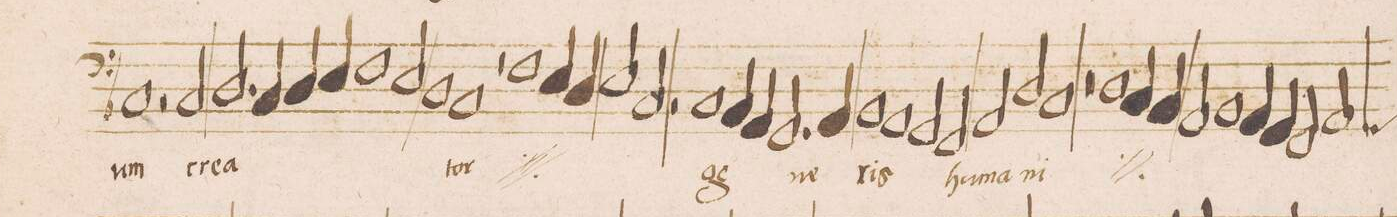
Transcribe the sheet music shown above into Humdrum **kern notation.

**kern	**text
*I"BASVS	*
*clefF4	*
*k[b-]	*
*met(c|)	*
*M2/1	*
1C/	-um
2r	.
2C/	cre-
=19-	=19-
2.D/	-a-
4C/	.
4D/	.
4E/	.
1F\	.
=20-	=20-
2E/	.
1D\	.
=21-	=21-
1C/	-tor
2r	.
*	*ij
1F\	cre-
=22-	=22-
4E/	.
4D/	.
2E/	-a-
2C/	-tor
*	*Xij
=23-	=23-
2r	.
1C/	ge-
4BB-/	.
4AA/	.
=24-	=24-
2.GG/	-ne-
4AA/	.
1BB-/	-ris
=25-	=25-
1AA/	.
2GG/	.
2FF/	hu-
=26-	=26-
2AA/	-ma-
2D/	-ni
1C/	.
=27-	=27-
*	*ij
2r	.
1D\	ge-
4C/	.
4BB-/	.
=28-	=28-
2AA/	-ne-
1BB-/	-ris
4AA/	.
4GG/	.
=29-	=29-
2FF/	hu-
*custos:GG	*
2AA/	.
*-	*-
